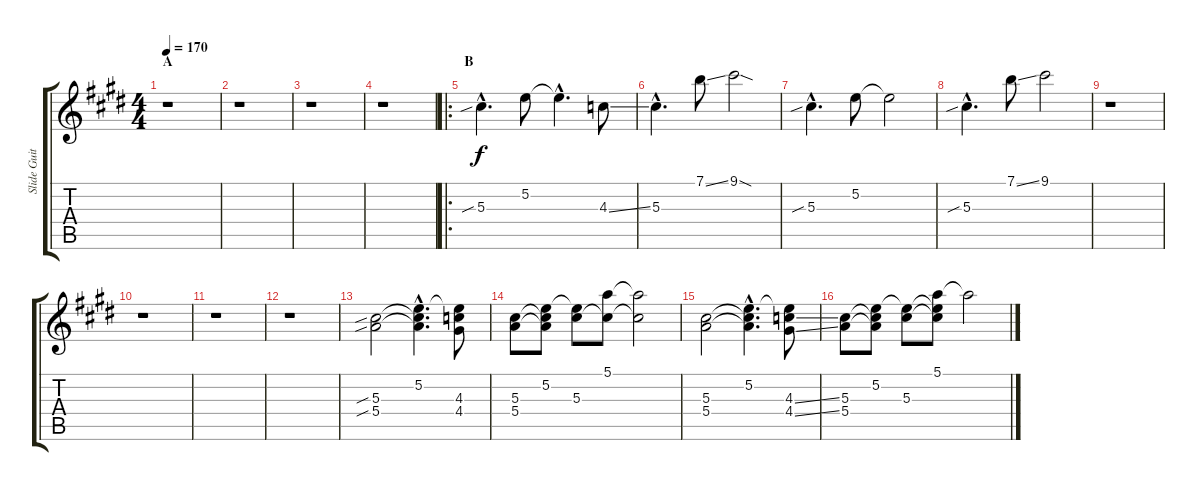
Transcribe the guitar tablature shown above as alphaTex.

\track ("Slide Guitar II [Slide In E Tuning]" "Slide Guit") {instrument distortionguitar}
\staff {score tabs}
\tuning (E4 B3 Ab3 E3 B2 E2) {hide}
\ts (4 4)
\section ("" "A")
\tempo 170
\clef g2
\ks e
r.1{dy f instrument distortionguitar} |
r.1 |
r.1 |
r.1 |
\ro
\section ("" "B")
5.3{sib hac}.4{d} 5.2.8 5.2{hac t}.4{d} 4.3{ss}.8 |
5.3{hac}.4{d} 7.1{ss}.8 9.1{sod}.2 |
5.3{sib hac}.4{d} 5.2.8 5.2{t}.2 |
5.3{sib hac}.4{d} 7.1{ss}.8 9.1.2 |
r.1 |
r.1 |
r.1 |
r.1 |
(5.3{sib} 5.4{sib}).2 (5.2{hac} 5.3{hac t} 5.4{hac t}).4{d} (5.2{t} 4.3 4.4).8 |
(5.3 5.4).8 (5.2 5.3{t} 5.4{t}).8 (5.2{t} 5.3).8 (5.1 5.3{t}).8 (5.1{t} 5.3{t}).2 |
(5.3 5.4).2 (5.2{hac} 5.3{hac t} 5.4{hac t}).4{d} (5.2{t} 4.3{ss} 4.4{ss}).8 |
(5.3 5.4).8 (5.2 5.3{t} 5.4{t}).8 (5.2{t} 5.3).8 (5.1 5.2{t} 5.3{t}).8 5.1{t}.2
